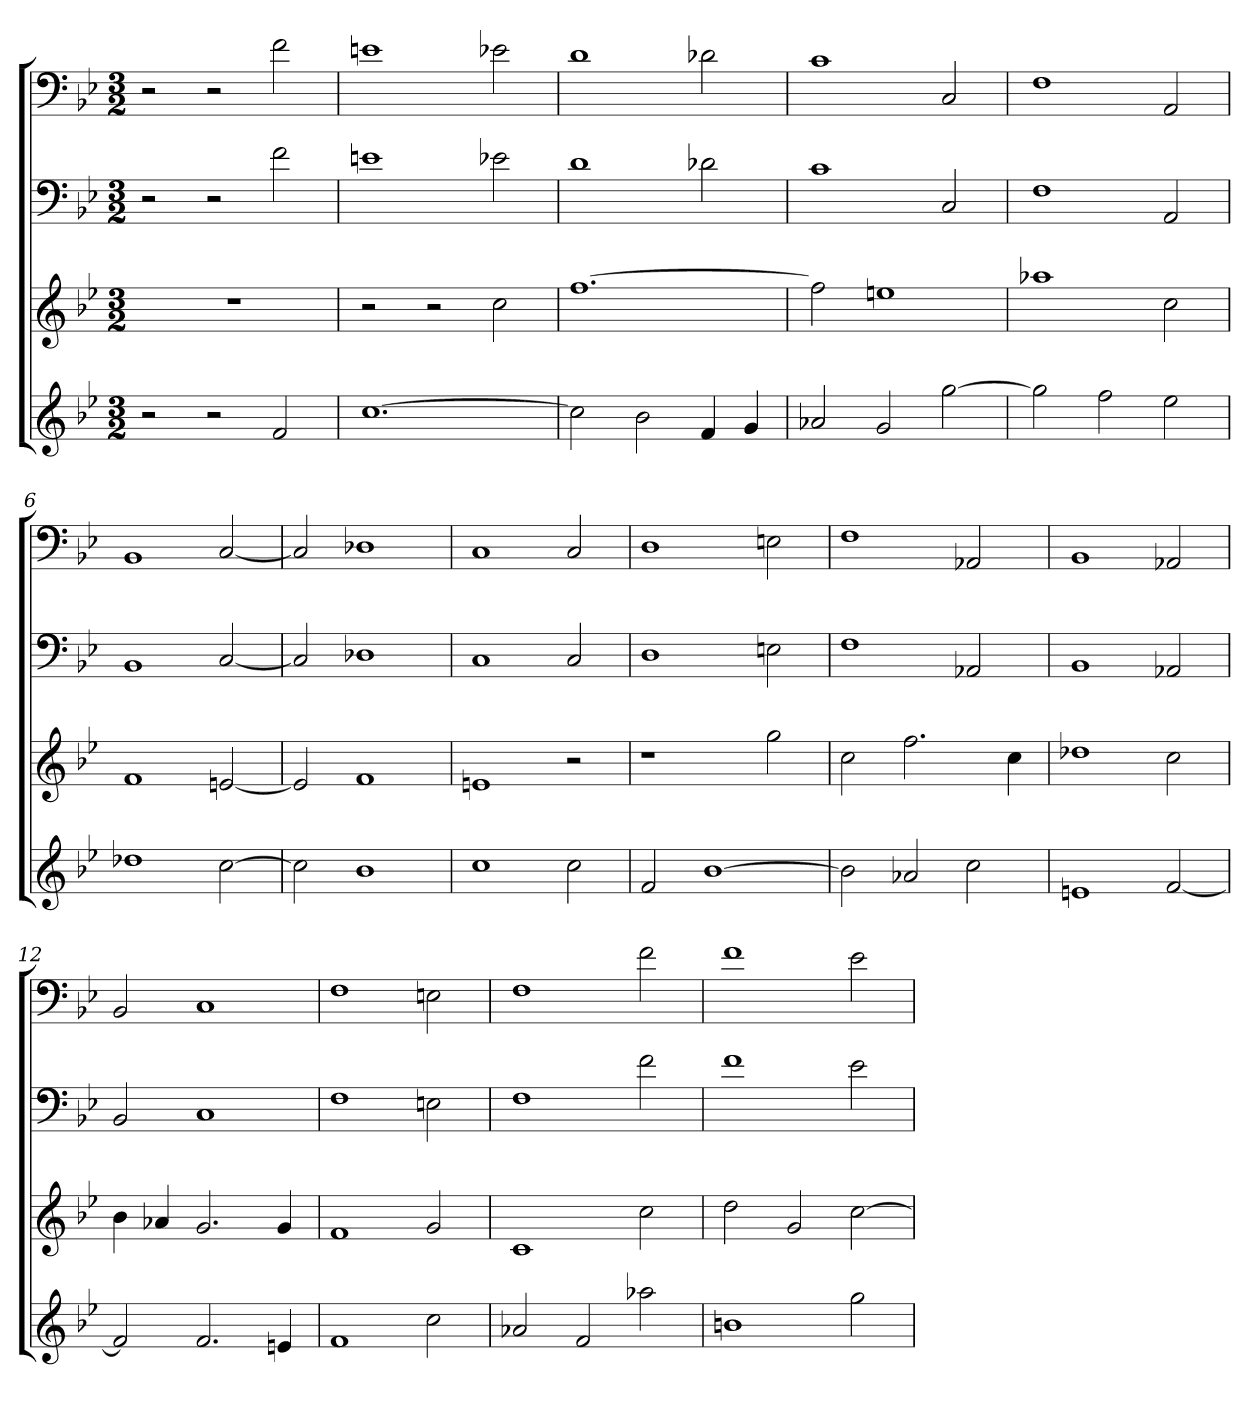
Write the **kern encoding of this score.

**kern	**kern	**kern	**kern
*part4	*part3	*part2	*part1
*staff4	*staff3	*staff2	*staff1
*k[b-e-]	*k[b-e-]	*k[b-e-]	*k[b-e-]
*B-:	*B-:	*B-:	*B-:
*M3/2	*M3/2	*M3/2	*M3/2
=1	=1	=1	=1
2r	1.r	2r	2r
2r	.	2r	2r
2f	.	2f	2f
=2	=2	=2	=2
[1.cc	2r	1en	1en
.	2r	.	.
.	2cc	2e-X	2e-X
=3	=3	=3	=3
2cc]	[1.ff	1d	1d
2b-	.	.	.
4f	.	2d-X	2d-X
4g	.	.	.
=4	=4	=4	=4
2a-X	2ff]	1c	1c
2g	1een	.	.
[2gg	.	2C	2C
=5	=5	=5	=5
2gg]	1aa-X	1F	1F
2ff	.	.	.
2ee-	2cc	2AA	2AA
=6	=6	=6	=6
1dd-X	1f	1BB-	1BB-
[2cc	[2en	[2C	[2C
=7	=7	=7	=7
2cc]	2e]	2C]	2C]
1b-	1f	1D-X	1D-X
=8	=8	=8	=8
1cc	1en	1C	1C
2cc	2r	2C	2C
=9	=9	=9	=9
2f	1r	1D	1D
[1b-	.	.	.
.	2gg	2En	2En
=10	=10	=10	=10
2b-]	2cc	1F	1F
2a-X	2.ff	.	.
2cc	.	2AA-X	2AA-X
.	4cc	.	.
=11	=11	=11	=11
1en	1dd-X	1BB-	1BB-
[2f	2cc	2AA-X	2AA-X
=12	=12	=12	=12
2f]	4b-	2BB-	2BB-
.	4a-X	.	.
2.f	2.g	1C	1C
4en	4g	.	.
=13	=13	=13	=13
1f	1f	1F	1F
2cc	2g	2En	2En
=14	=14	=14	=14
2a-X	1c	1F	1F
2f	.	.	.
2aa-X	2cc	2f	2f
=15	=15	=15	=15
1bn	2dd	1f	1f
.	2g	.	.
2gg	[2cc	2e-	2e-
=	=	=	=
*-	*-	*-	*-
